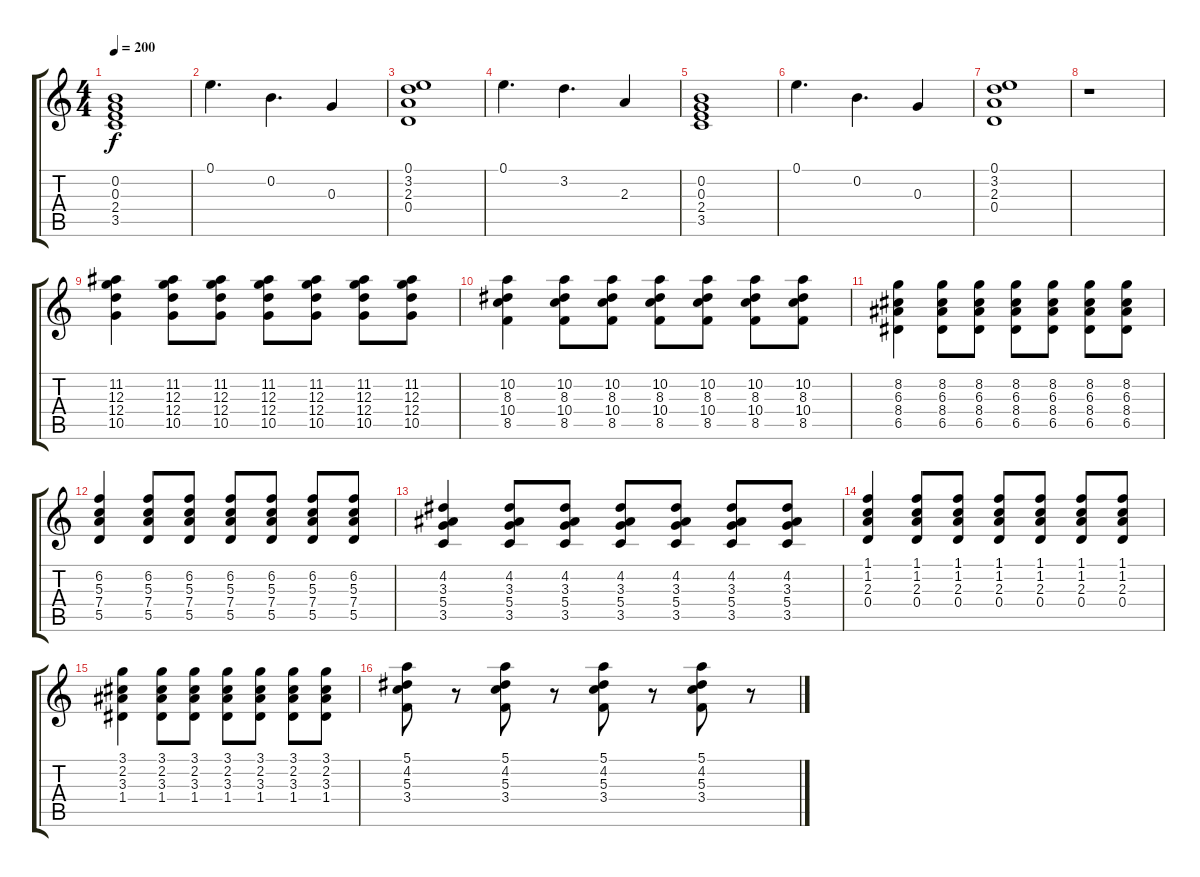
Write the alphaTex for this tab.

\track "" {instrument acousticguitarsteel}
\staff {score tabs}
\tuning (E4 B3 G3 D3 A2 E2) {hide}
\ts (4 4)
\tempo 200
\clef g2
\ks c
(0.2 0.3 2.4 3.5).1{dy f} |
0.1.4{d} 0.2.4{d} 0.3.4 |
(0.1 3.2 2.3 0.4).1 |
0.1.4{d} 3.2.4{d} 2.3.4 |
(0.2 0.3 2.4 3.5).1 |
0.1.4{d} 0.2.4{d} 0.3.4 |
(0.1 3.2 2.3 0.4).1 |
r.1 |
(11.2 12.3 12.4 10.5).4 (11.2 12.3 12.4 10.5).8 (11.2 12.3 12.4 10.5).8 (11.2 12.3 12.4 10.5).8 (11.2 12.3 12.4 10.5).8 (11.2 12.3 12.4 10.5).8 (11.2 12.3 12.4 10.5).8 |
(10.2 8.3 10.4 8.5).4 (10.2 8.3 10.4 8.5).8 (10.2 8.3 10.4 8.5).8 (10.2 8.3 10.4 8.5).8 (10.2 8.3 10.4 8.5).8 (10.2 8.3 10.4 8.5).8 (10.2 8.3 10.4 8.5).8 |
(8.2 6.3 8.4 6.5).4 (8.2 6.3 8.4 6.5).8 (8.2 6.3 8.4 6.5).8 (8.2 6.3 8.4 6.5).8 (8.2 6.3 8.4 6.5).8 (8.2 6.3 8.4 6.5).8 (8.2 6.3 8.4 6.5).8 |
(6.2 5.3 7.4 5.5).4 (6.2 5.3 7.4 5.5).8 (6.2 5.3 7.4 5.5).8 (6.2 5.3 7.4 5.5).8 (6.2 5.3 7.4 5.5).8 (6.2 5.3 7.4 5.5).8 (6.2 5.3 7.4 5.5).8 |
(4.2 3.3 5.4 3.5).4 (4.2 3.3 5.4 3.5).8 (4.2 3.3 5.4 3.5).8 (4.2 3.3 5.4 3.5).8 (4.2 3.3 5.4 3.5).8 (4.2 3.3 5.4 3.5).8 (4.2 3.3 5.4 3.5).8 |
(1.1 1.2 2.3 0.4).4 (1.1 1.2 2.3 0.4).8 (1.1 1.2 2.3 0.4).8 (1.1 1.2 2.3 0.4).8 (1.1 1.2 2.3 0.4).8 (1.1 1.2 2.3 0.4).8 (1.1 1.2 2.3 0.4).8 |
(3.1 2.2 3.3 1.4).4 (3.1 2.2 3.3 1.4).8 (3.1 2.2 3.3 1.4).8 (3.1 2.2 3.3 1.4).8 (3.1 2.2 3.3 1.4).8 (3.1 2.2 3.3 1.4).8 (3.1 2.2 3.3 1.4).8 |
(5.1 4.2 5.3 3.4).8 r.8 (5.1 4.2 5.3 3.4).8 r.8 (5.1 4.2 5.3 3.4).8 r.8 (5.1 4.2 5.3 3.4).8 r.8
